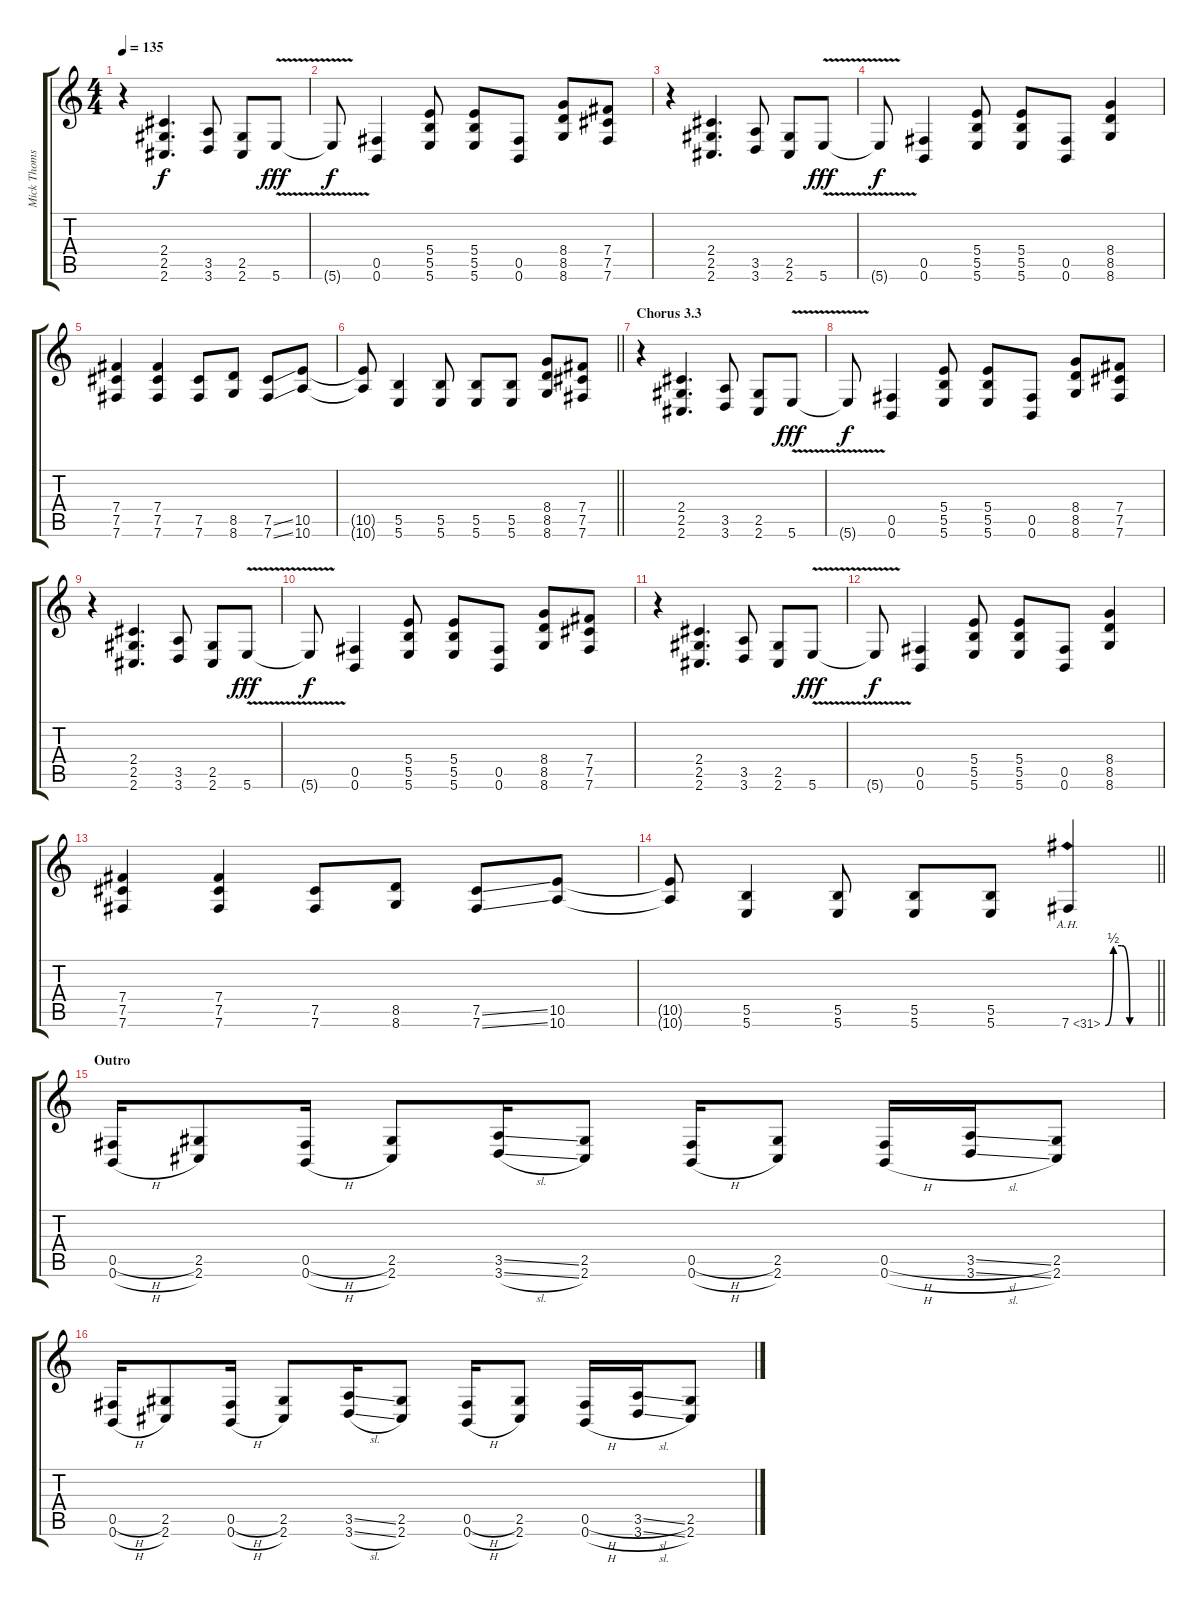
\track ("Mick Thomson" "Mick Thoms") {instrument distortionguitar}
\staff {score tabs}
\tuning (Db4 Ab3 E3 B2 Gb2 B1) {hide}
\ts (4 4)
\tempo 135
\clef g2
\ks c
r.4{dy f} (2.4 2.5 2.6).4{d} (3.5 3.6).8 (2.5 2.6).8 5.6{v}.8{dy fff} |
5.6{t}.8{dy f} (0.5 0.6).4 (5.4 5.5 5.6).8 (5.4 5.5 5.6).8 (0.5 0.6).8 (8.4 8.5 8.6).8 (7.4 7.5 7.6).8 |
r.4 (2.4 2.5 2.6).4{d} (3.5 3.6).8 (2.5 2.6).8 5.6{v}.8{dy fff} |
5.6{t}.8{dy f} (0.5 0.6).4 (5.4 5.5 5.6).8 (5.4 5.5 5.6).8 (0.5 0.6).8 (8.4 8.5 8.6).4 |
(7.4 7.5 7.6).4 (7.4 7.5 7.6).4 (7.5 7.6).8 (8.5 8.6).8 (7.5{ss} 7.6{ss}).8 (10.5 10.6).8 |
\barLineRight lightlight
(10.5{t} 10.6{t}).8 (5.5 5.6).4 (5.5 5.6).8 (5.5 5.6).8 (5.5 5.6).8 (8.4 8.5 8.6).8 (7.4 7.5 7.6).8 |
\section ("" "Chorus 3.3")
r.4 (2.4 2.5 2.6).4{d} (3.5 3.6).8 (2.5 2.6).8 5.6{v}.8{dy fff} |
5.6{t}.8{dy f} (0.5 0.6).4 (5.4 5.5 5.6).8 (5.4 5.5 5.6).8 (0.5 0.6).8 (8.4 8.5 8.6).8 (7.4 7.5 7.6).8 |
r.4 (2.4 2.5 2.6).4{d} (3.5 3.6).8 (2.5 2.6).8 5.6{v}.8{dy fff} |
5.6{t}.8{dy f} (0.5 0.6).4 (5.4 5.5 5.6).8 (5.4 5.5 5.6).8 (0.5 0.6).8 (8.4 8.5 8.6).8 (7.4 7.5 7.6).8 |
r.4 (2.4 2.5 2.6).4{d} (3.5 3.6).8 (2.5 2.6).8 5.6{v}.8{dy fff} |
5.6{t}.8{dy f} (0.5 0.6).4 (5.4 5.5 5.6).8 (5.4 5.5 5.6).8 (0.5 0.6).8 (8.4 8.5 8.6).4 |
(7.4 7.5 7.6).4 (7.4 7.5 7.6).4 (7.5 7.6).8 (8.5 8.6).8 (7.5{ss} 7.6{ss}).8 (10.5 10.6).8 |
\barLineRight lightlight
(10.5{t} 10.6{t}).8 (5.5 5.6).4 (5.5 5.6).8 (5.5 5.6).8 (5.5 5.6).8 7.6{be (custom 0 0 10 2 20 2 30 0 60 0) ah 24}.4 |
\section ("" "Outro")
(0.5{h} 0.6{h}).16 (2.5 2.6).8 (0.5{h} 0.6{h}).16 (2.5 2.6).8 (3.5{ss} 3.6{sl}).16 (2.5 2.6).8 (0.5{h} 0.6{h}).16 (2.5 2.6).8 (0.5{h} 0.6{h}).16 (3.5{sl} 3.6{sl}).16 (2.5 2.6).8 |
(0.5{h} 0.6{h}).16 (2.5 2.6).8 (0.5{h} 0.6{h}).16 (2.5 2.6).8 (3.5{ss} 3.6{sl}).16 (2.5 2.6).8 (0.5{h} 0.6{h}).16 (2.5 2.6).8 (0.5{h} 0.6{h}).16 (3.5{sl} 3.6{sl}).16 (2.5 2.6).8
